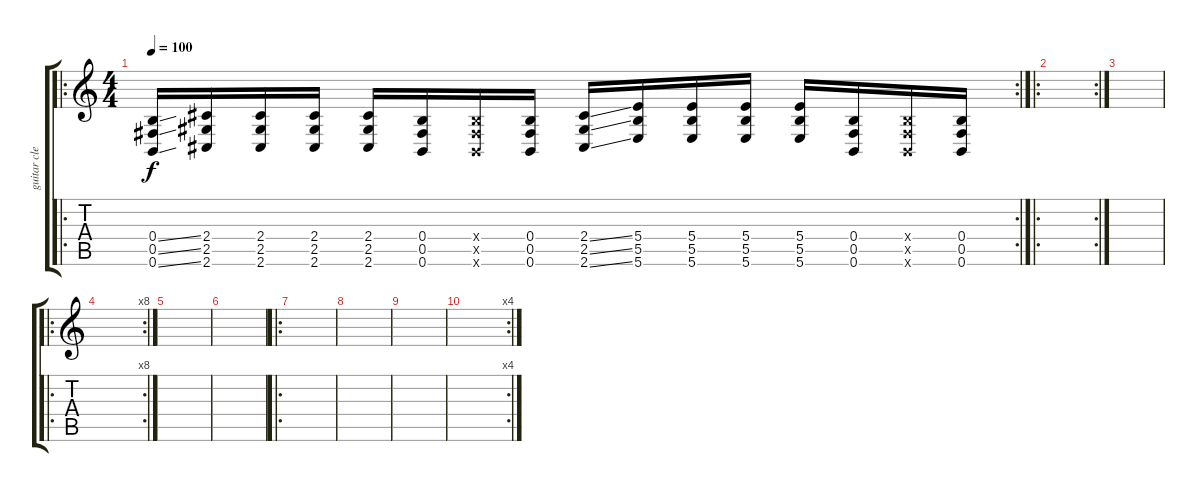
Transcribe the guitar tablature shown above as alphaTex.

\track ("guitar clean" "guitar cle") {instrument electricguitarclean}
\staff {score tabs}
\tuning (Db4 Ab3 E3 B2 Gb2 B1) {hide}
\ro
\rc 2
\ts (4 4)
\tempo 100
\clef g2
\ks c
(0.4{ss} 0.5{ss} 0.6{ss}).16{dy f} (2.4 2.5 2.6).16 (2.4 2.5 2.6).16 (2.4 2.5 2.6).16 (2.4 2.5 2.6).16 (0.4 0.5 0.6).16 (0.4{x} 0.5{x} 0.6{x}).16 (0.4 0.5 0.6).16 (2.4{ss} 2.5{ss} 2.6{ss}).16 (5.4 5.5 5.6).16 (5.4 5.5 5.6).16 (5.4 5.5 5.6).16 (5.4 5.5 5.6).16 (0.4 0.5 0.6).16 (0.4{x} 0.5{x} 0.6{x}).16 (0.4 0.5 0.6).16 |
\ro
\rc 2
|
|
\ro
\rc 8
|
|
|
\ro
|
|
|
\rc 4
